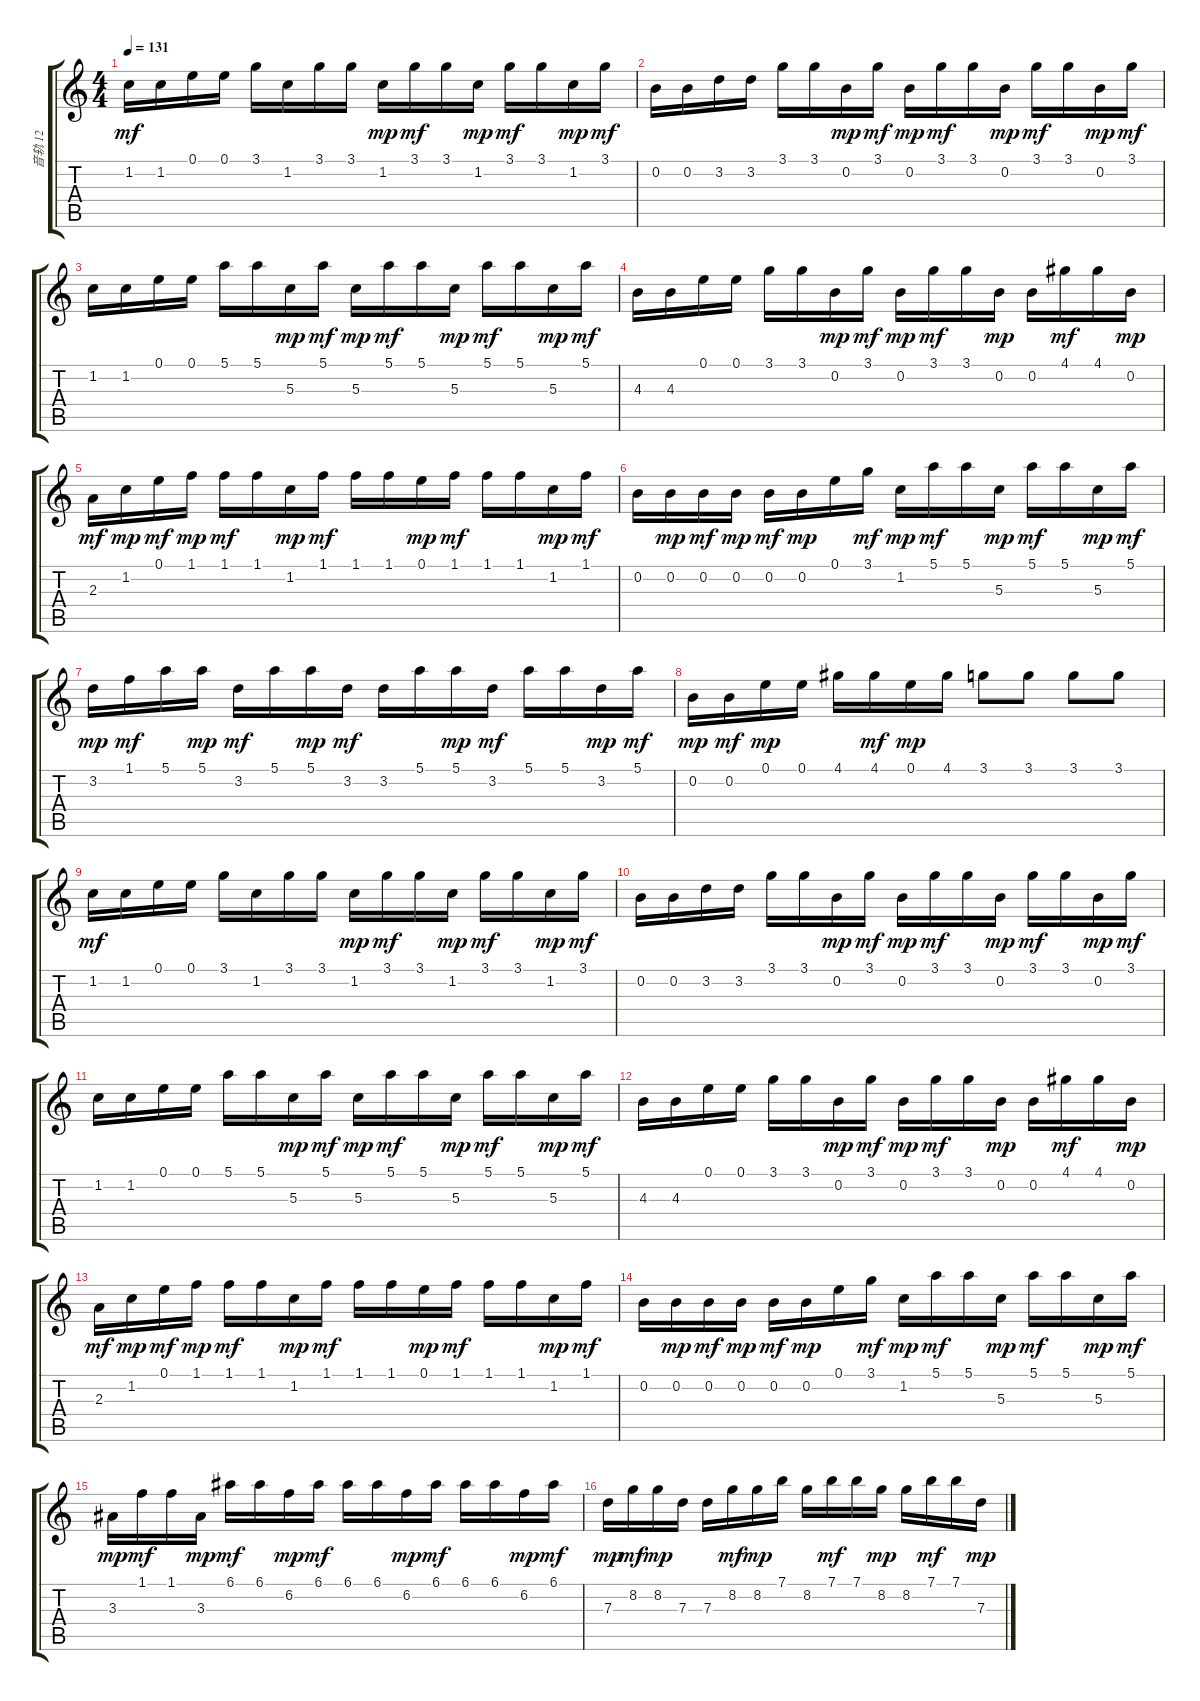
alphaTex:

\track ("音轨 12" "音轨 12") {instrument distortionguitar}
\staff {score tabs}
\tuning (E4 B3 G3 D3 A2 E2) {hide}
\ts (4 4)
\tempo 131
\clef g2
\ks c
1.2.16{dy mf} 1.2.16 0.1.16 0.1.16 3.1.16 1.2.16 3.1.16 3.1.16 1.2.16{dy mp} 3.1.16{dy mf} 3.1.16 1.2.16{dy mp} 3.1.16{dy mf} 3.1.16 1.2.16{dy mp} 3.1.16{dy mf} |
0.2.16 0.2.16 3.2.16 3.2.16 3.1.16 3.1.16 0.2.16{dy mp} 3.1.16{dy mf} 0.2.16{dy mp} 3.1.16{dy mf} 3.1.16 0.2.16{dy mp} 3.1.16{dy mf} 3.1.16 0.2.16{dy mp} 3.1.16{dy mf} |
1.2.16 1.2.16 0.1.16 0.1.16 5.1.16 5.1.16 5.3.16{dy mp} 5.1.16{dy mf} 5.3.16{dy mp} 5.1.16{dy mf} 5.1.16 5.3.16{dy mp} 5.1.16{dy mf} 5.1.16 5.3.16{dy mp} 5.1.16{dy mf} |
4.3.16 4.3.16 0.1.16 0.1.16 3.1.16 3.1.16 0.2.16{dy mp} 3.1.16{dy mf} 0.2.16{dy mp} 3.1.16{dy mf} 3.1.16 0.2.16{dy mp} 0.2.16 4.1.16{dy mf} 4.1.16 0.2.16{dy mp} |
2.3.16{dy mf} 1.2.16{dy mp} 0.1.16{dy mf} 1.1.16{dy mp} 1.1.16{dy mf} 1.1.16 1.2.16{dy mp} 1.1.16{dy mf} 1.1.16 1.1.16 0.1.16{dy mp} 1.1.16{dy mf} 1.1.16 1.1.16 1.2.16{dy mp} 1.1.16{dy mf} |
0.2.16 0.2.16{dy mp} 0.2.16{dy mf} 0.2.16{dy mp} 0.2.16{dy mf} 0.2.16{dy mp} 0.1.16 3.1.16{dy mf} 1.2.16{dy mp} 5.1.16{dy mf} 5.1.16 5.3.16{dy mp} 5.1.16{dy mf} 5.1.16 5.3.16{dy mp} 5.1.16{dy mf} |
3.2.16{dy mp} 1.1.16{dy mf} 5.1.16 5.1.16{dy mp} 3.2.16{dy mf} 5.1.16 5.1.16{dy mp} 3.2.16{dy mf} 3.2.16 5.1.16 5.1.16{dy mp} 3.2.16{dy mf} 5.1.16 5.1.16 3.2.16{dy mp} 5.1.16{dy mf} |
0.2.16{dy mp} 0.2.16{dy mf} 0.1.16{dy mp} 0.1.16 4.1.16 4.1.16{dy mf} 0.1.16{dy mp} 4.1.16 3.1.8 3.1.8 3.1.8 3.1.8 |
1.2.16{dy mf} 1.2.16 0.1.16 0.1.16 3.1.16 1.2.16 3.1.16 3.1.16 1.2.16{dy mp} 3.1.16{dy mf} 3.1.16 1.2.16{dy mp} 3.1.16{dy mf} 3.1.16 1.2.16{dy mp} 3.1.16{dy mf} |
0.2.16 0.2.16 3.2.16 3.2.16 3.1.16 3.1.16 0.2.16{dy mp} 3.1.16{dy mf} 0.2.16{dy mp} 3.1.16{dy mf} 3.1.16 0.2.16{dy mp} 3.1.16{dy mf} 3.1.16 0.2.16{dy mp} 3.1.16{dy mf} |
1.2.16 1.2.16 0.1.16 0.1.16 5.1.16 5.1.16 5.3.16{dy mp} 5.1.16{dy mf} 5.3.16{dy mp} 5.1.16{dy mf} 5.1.16 5.3.16{dy mp} 5.1.16{dy mf} 5.1.16 5.3.16{dy mp} 5.1.16{dy mf} |
4.3.16 4.3.16 0.1.16 0.1.16 3.1.16 3.1.16 0.2.16{dy mp} 3.1.16{dy mf} 0.2.16{dy mp} 3.1.16{dy mf} 3.1.16 0.2.16{dy mp} 0.2.16 4.1.16{dy mf} 4.1.16 0.2.16{dy mp} |
2.3.16{dy mf} 1.2.16{dy mp} 0.1.16{dy mf} 1.1.16{dy mp} 1.1.16{dy mf} 1.1.16 1.2.16{dy mp} 1.1.16{dy mf} 1.1.16 1.1.16 0.1.16{dy mp} 1.1.16{dy mf} 1.1.16 1.1.16 1.2.16{dy mp} 1.1.16{dy mf} |
0.2.16 0.2.16{dy mp} 0.2.16{dy mf} 0.2.16{dy mp} 0.2.16{dy mf} 0.2.16{dy mp} 0.1.16 3.1.16{dy mf} 1.2.16{dy mp} 5.1.16{dy mf} 5.1.16 5.3.16{dy mp} 5.1.16{dy mf} 5.1.16 5.3.16{dy mp} 5.1.16{dy mf} |
3.3.16{dy mp} 1.1.16{dy mf} 1.1.16 3.3.16{dy mp} 6.1.16{dy mf} 6.1.16 6.2.16{dy mp} 6.1.16{dy mf} 6.1.16 6.1.16 6.2.16{dy mp} 6.1.16{dy mf} 6.1.16 6.1.16 6.2.16{dy mp} 6.1.16{dy mf} |
7.3.16{dy mp} 8.2.16{dy mf} 8.2.16{dy mp} 7.3.16 7.3.16 8.2.16{dy mf} 8.2.16{dy mp} 7.1.16 8.2.16 7.1.16{dy mf} 7.1.16 8.2.16{dy mp} 8.2.16 7.1.16{dy mf} 7.1.16 7.3.16{dy mp}
